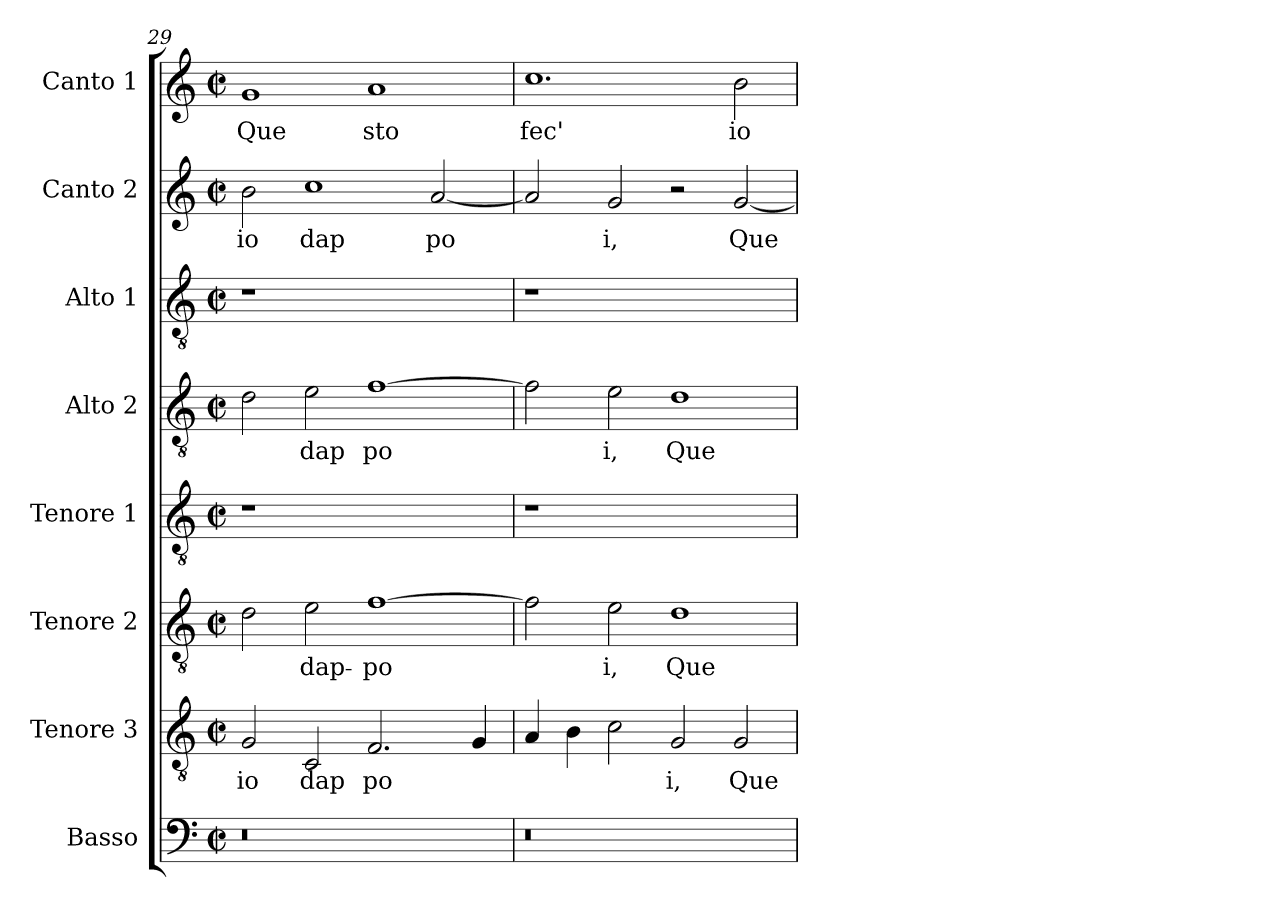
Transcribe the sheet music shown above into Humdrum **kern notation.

**kern	**kern	**text	**kern	**text	**kern	**kern	**text	**kern	**kern	**text	**kern	**text
*part8	*part7	*part7	*part6	*part6	*part5	*part4	*part4	*part3	*part2	*part2	*part1	*part1
*staff8	*staff7	*staff7	*staff6	*staff6	*staff5	*staff4	*staff4	*staff3	*staff2	*staff2	*staff1	*staff1
*I"Basso	*I"Tenore 3	*	*I"Tenore 2	*	*I"Tenore 1	*I"Alto 2	*	*I"Alto 1	*I"Canto 2	*	*I"Canto 1	*
*clefF4	*clefGv2	*	*clefGv2	*	*clefGv2	*clefGv2	*	*clefGv2	*clefG2	*	*clefG2	*
*k[]	*k[]	*	*k[]	*	*k[]	*k[]	*	*k[]	*k[]	*	*k[]	*
*C:	*C:	*	*C:	*	*C:	*C:	*	*C:	*C:	*	*C:	*
*M2/2	*M2/2	*	*M2/2	*	*M2/2	*M2/2	*	*M2/2	*M2/2	*	*M2/2	*
*met(c|)	*met(c|)	*	*met(c|)	*	*met(c|)	*met(c|)	*	*met(c|)	*met(c|)	*	*met(c|)	*
=29	=29	=29	=29	=29	=29	=29	=29	=29	=29	=29	=29	=29
!	!	!LO:LY:b:cj	!	!LO:LY:b:cj	!	!	!LO:LY:b:cj	!	!	!LO:LY:b:cj	!	!LO:LY:b:cj
0r	2G/	io	2d\	.	1r	2d\	.	1r	2b\	io	1g	Que
!	!	!LO:LY:b:cj	!	!LO:LY:b:cj	!	!	!LO:LY:b:cj	!	!	!LO:LY:b:cj	!	!
.	2C/	dap	2e\	dap-	.	2e\	dap	.	1cc	dap	.	.
!	!	!LO:LY:b:cj	!	!LO:LY:b:cj	!	!	!LO:LY:b:cj	!	!	!	!	!LO:LY:b:cj
.	2.F/	po	[>1f	-po-	1ryy	[>1f	po	1ryy	.	.	1a	sto
!	!	!	!	!	!	!	!	!	!	!LO:LY:b:cj	!	!
.	.	.	.	.	.	.	.	.	[<2a/	po	.	.
!	!	!LO:LY:b:cj	!	!	!	!	!	!	!	!	!	!
.	4G/	.	.	.	.	.	.	.	.	.	.	.
=30	=30	=30	=30	=30	=30	=30	=30	=30	=30	=30	=30	=30
!	!	!LO:LY:b:cj	!	!LO:LY:b:cj	!	!	!LO:LY:b:cj	!	!	!LO:LY:b:cj	!	!LO:LY:b:cj
0r	4A/	.	2f\]	--	1r	2f\]	.	1r	2a/]	.	1.cc	fec'
!	!	!LO:LY:b:cj	!	!	!	!	!	!	!	!	!	!
.	4B\	.	.	.	.	.	.	.	.	.	.	.
!	!	!LO:LY:b:cj	!	!LO:LY:b:cj	!	!	!LO:LY:b:cj	!	!	!LO:LY:b:cj	!	!
.	2c\	.	2e\	-i,	.	2e\	i,	.	2g/	i,	.	.
!	!	!LO:LY:b:cj	!	!LO:LY:b:cj	!	!	!LO:LY:b:cj	!	!	!	!	!
.	2G/	i,	1d	Que-	1ryy	1d	Que	1ryy	2r	.	.	.
!	!	!LO:LY:b:cj	!	!	!	!	!	!	!	!LO:LY:b:cj	!	!LO:LY:b:cj
.	2G/	Que	.	.	.	.	.	.	[<2g/	Que	2b\	io
=	=	=	=	=	=	=	=	=	=	=	=	=
*-	*-	*-	*-	*-	*-	*-	*-	*-	*-	*-	*-	*-
